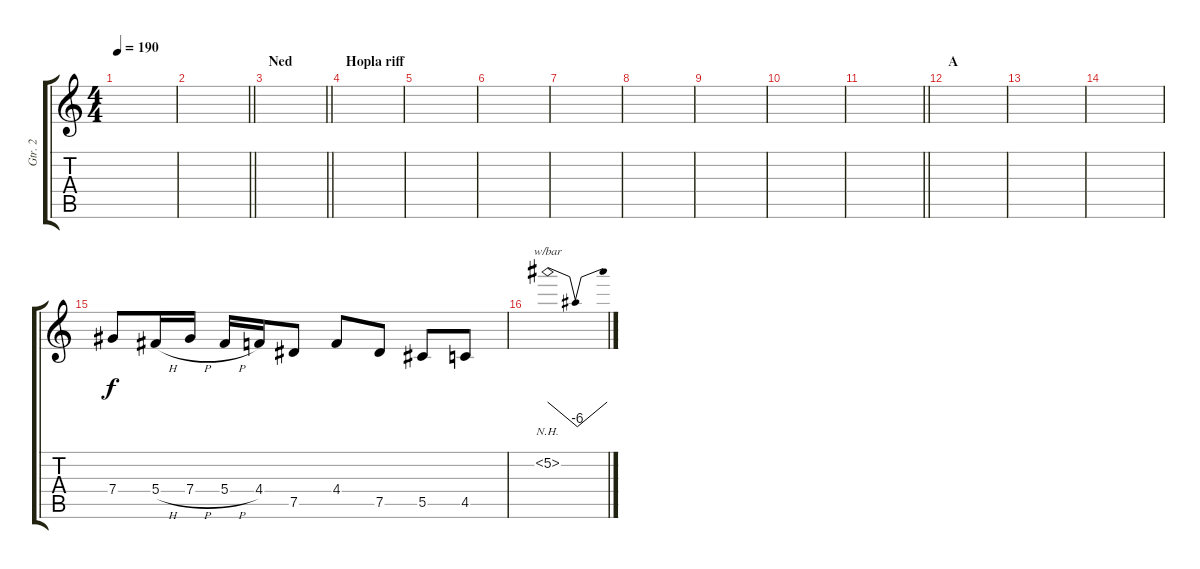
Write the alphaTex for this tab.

\track ("Gtr. 2" "Gtr. 2") {instrument distortionguitar}
\staff {score tabs}
\tuning (Eb4 Bb3 Gb3 Db3 Ab2 Eb2) {hide}
\ts (4 4)
\tempo 190
\clef g2
\ks c
|
\barLineRight lightlight
|
\section ("" "Ned")
\barLineRight lightlight
|
\section ("" "Hopla riff")
|
|
|
|
|
|
|
\barLineRight lightlight
|
\section ("" "A")
|
|
|
7.4.8 5.4{h}.16 7.4{h}.16 5.4{h}.16 4.4.16 7.5.8 4.4.8 7.5.8 5.5.8 4.5.8 |
5.2{nh}.1{tbe (dip default 0 0 30 -24 60 0)}
